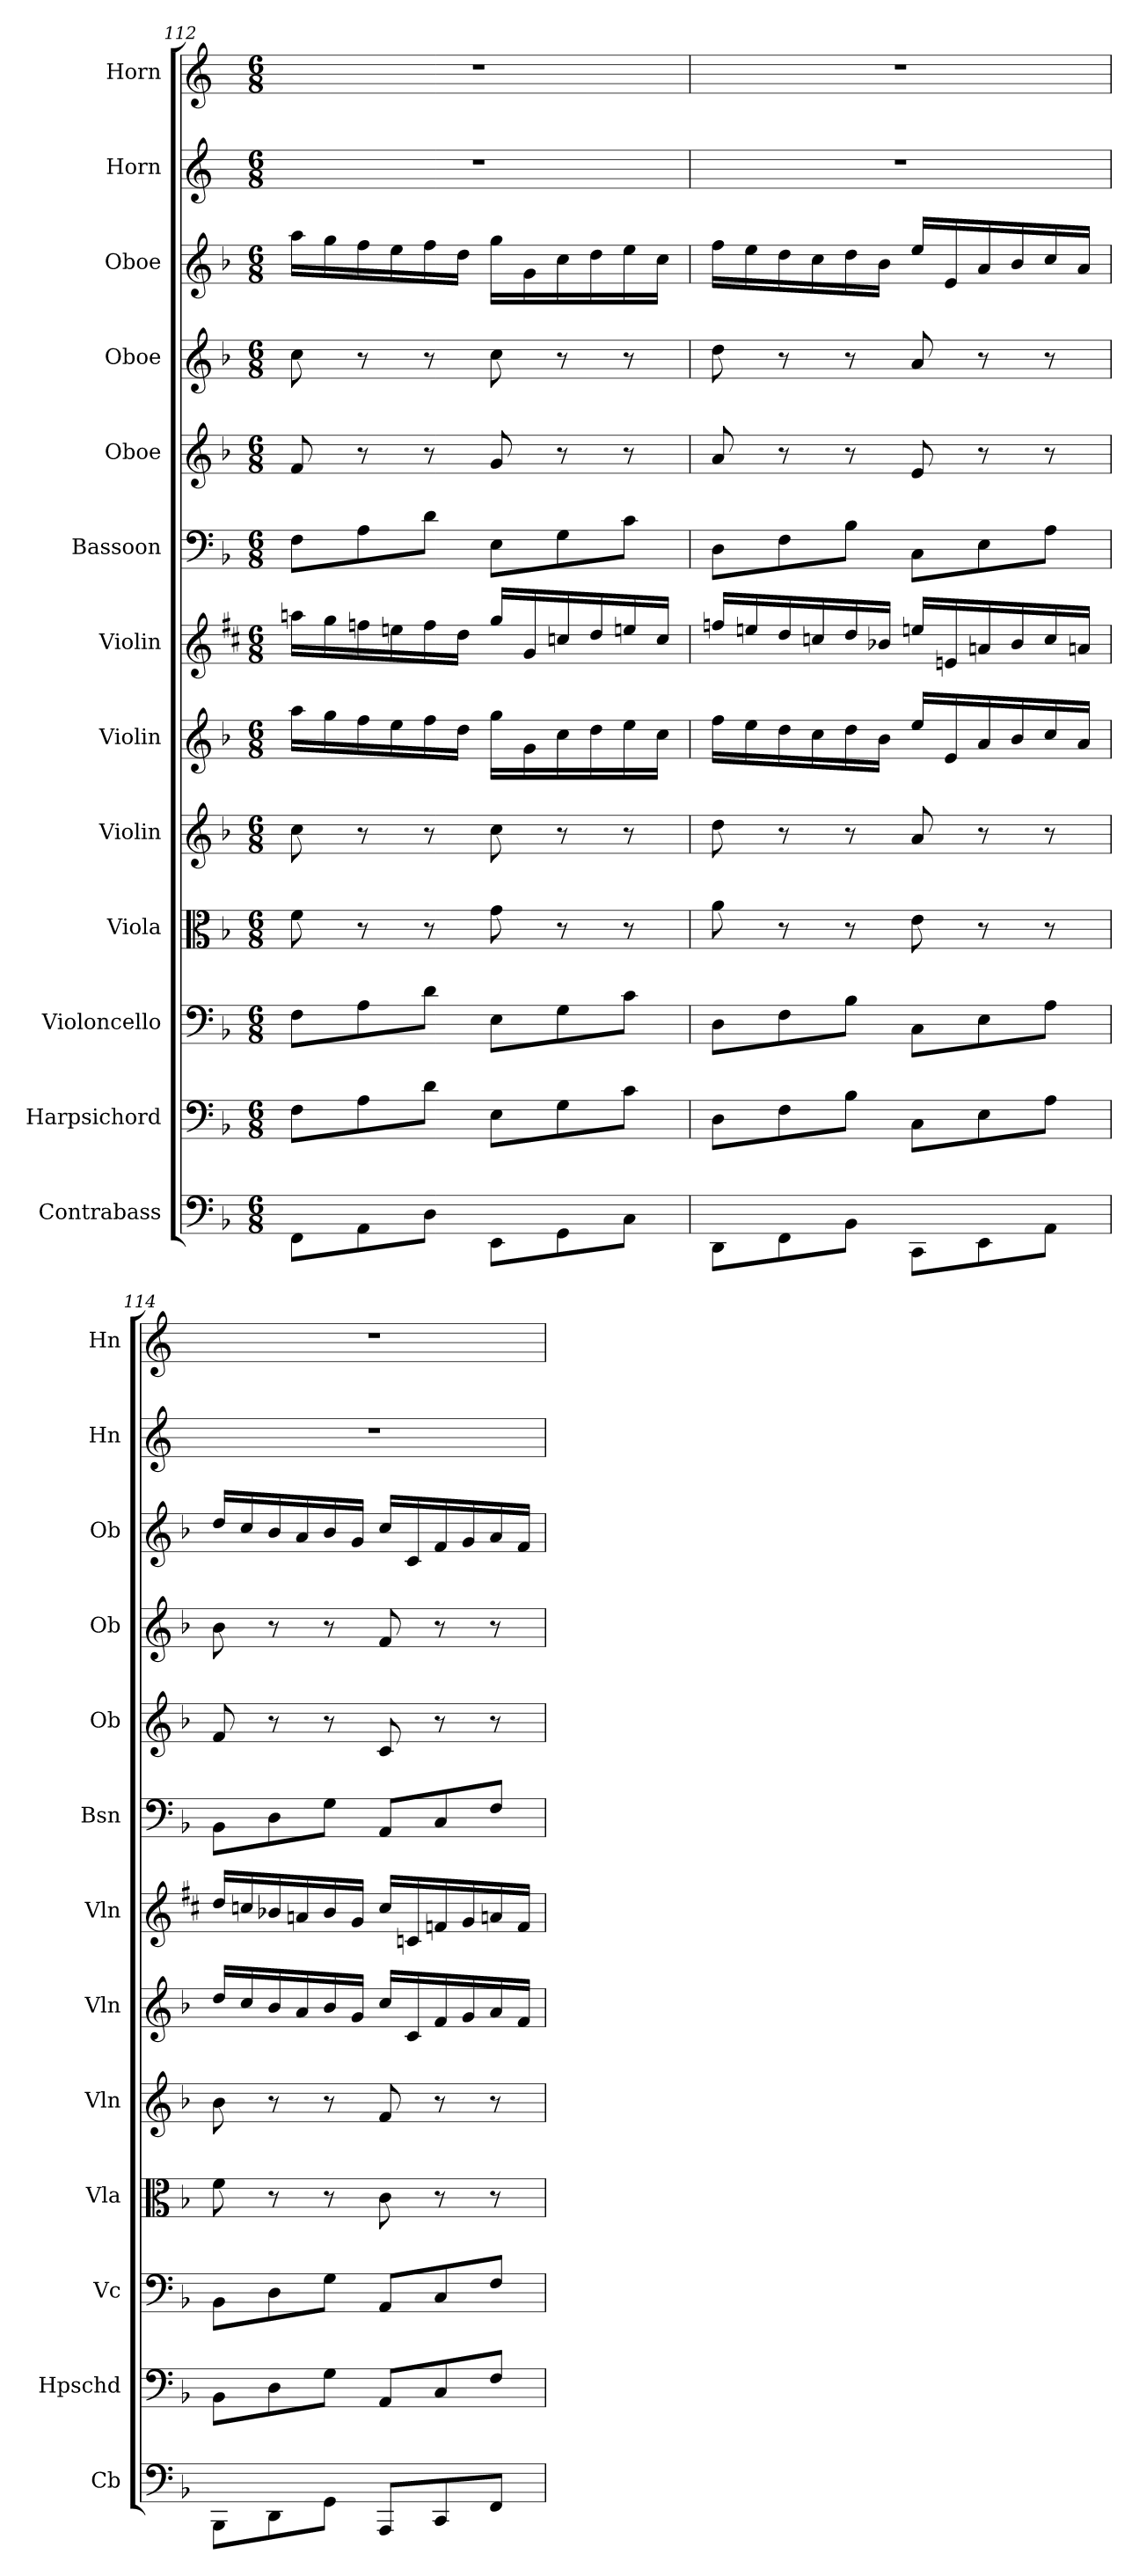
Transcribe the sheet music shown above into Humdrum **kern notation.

**kern	**kern	**kern	**kern	**kern	**kern	**kern	**kern	**kern	**kern	**kern	**kern	**kern
*part13	*part12	*part11	*part10	*part9	*part8	*part7	*part6	*part5	*part4	*part3	*part2	*part1
*staff13	*staff12	*staff11	*staff10	*staff9	*staff8	*staff7	*staff6	*staff5	*staff4	*staff3	*staff2	*staff1
*I"Contrabass	*I"Harpsichord	*I"Violoncello	*I"Viola	*I"Violin	*I"Violin	*I"Violin	*I"Bassoon	*I"Oboe	*I"Oboe	*I"Oboe	*I"Horn	*I"Horn
*I'Cb	*I'Hpschd	*I'Vc	*I'Vla	*I'Vln	*I'Vln	*I'Vln	*I'Bsn	*I'Ob	*I'Ob	*I'Ob	*I'Hn	*I'Hn
*clefF4	*clefF4	*clefF4	*clefC3	*clefG2	*clefG2	*clefG2	*clefF4	*clefG2	*clefG2	*clefG2	*clefG2	*clefG2
*ITrd7c12	*	*	*	*	*	*	*	*	*	*	*ITrd4c7	*ITrd4c7
*k[b-]	*k[b-]	*k[b-]	*k[b-]	*k[b-]	*k[b-]	*k[f#c#]	*k[b-]	*k[b-]	*k[b-]	*k[b-]	*k[b-]	*k[b-]
*F:	*F:	*F:	*F:	*F:	*F:	*D:	*F:	*F:	*F:	*F:	*F:	*F:
*M6/8	*M6/8	*M6/8	*M6/8	*M6/8	*M6/8	*M6/8	*M6/8	*M6/8	*M6/8	*M6/8	*M6/8	*M6/8
=112	=112	=112	=112	=112	=112	=112	=112	=112	=112	=112	=112	=112
8FFF\L	8F\L	8F\L	8f\	8cc\	16aa\LL	16aan\LL	8F\L	8f/	8cc\	16aa\LL	2.r	2.r
.	.	.	.	.	16gg\	16gg\	.	.	.	16gg\	.	.
8AAA\	8A\	8A\	8r	8r	16ff\	16ffn\	8A\	8r	8r	16ff\	.	.
.	.	.	.	.	16ee\	16een\	.	.	.	16ee\	.	.
8DD\J	8d\J	8d\J	8r	8r	16ff\	16ff\	8d\J	8r	8r	16ff\	.	.
.	.	.	.	.	16dd\JJ	16dd\JJ	.	.	.	16dd\JJ	.	.
8EEE\L	8E\L	8E\L	8g\	8cc\	16gg\LL	16gg/LL	8E\L	8g/	8cc\	16gg\LL	.	.
.	.	.	.	.	16g\	16g/	.	.	.	16g\	.	.
8GGG\	8G\	8G\	8r	8r	16cc\	16ccn/	8G\	8r	8r	16cc\	.	.
.	.	.	.	.	16dd\	16dd/	.	.	.	16dd\	.	.
8CC\J	8c\J	8c\J	8r	8r	16ee\	16een/	8c\J	8r	8r	16ee\	.	.
.	.	.	.	.	16cc\JJ	16cc/JJ	.	.	.	16cc\JJ	.	.
=113	=113	=113	=113	=113	=113	=113	=113	=113	=113	=113	=113	=113
8DDD\L	8D\L	8D\L	8a\	8dd\	16ff\LL	16ffn/LL	8D\L	8a/	8dd\	16ff\LL	2.r	2.r
.	.	.	.	.	16ee\	16een/	.	.	.	16ee\	.	.
8FFF\	8F\	8F\	8r	8r	16dd\	16dd/	8F\	8r	8r	16dd\	.	.
.	.	.	.	.	16cc\	16ccn/	.	.	.	16cc\	.	.
8BBB-\J	8B-\J	8B-\J	8r	8r	16dd\	16dd/	8B-\J	8r	8r	16dd\	.	.
.	.	.	.	.	16b-\JJ	16b-X/JJ	.	.	.	16b-\JJ	.	.
8CCC\L	8C\L	8C\L	8e\	8a/	16ee/LL	16een/LL	8C\L	8e/	8a/	16ee/LL	.	.
.	.	.	.	.	16e/	16en/	.	.	.	16e/	.	.
8EEE\	8E\	8E\	8r	8r	16a/	16an/	8E\	8r	8r	16a/	.	.
.	.	.	.	.	16b-/	16b-/	.	.	.	16b-/	.	.
8AAA\J	8A\J	8A\J	8r	8r	16cc/	16cc/	8A\J	8r	8r	16cc/	.	.
.	.	.	.	.	16a/JJ	16an/JJ	.	.	.	16a/JJ	.	.
=114	=114	=114	=114	=114	=114	=114	=114	=114	=114	=114	=114	=114
8BBBB-\L	8BB-\L	8BB-\L	8f\	8b-\	16dd/LL	16dd/LL	8BB-\L	8f/	8b-\	16dd/LL	2.r	2.r
.	.	.	.	.	16cc/	16ccn/	.	.	.	16cc/	.	.
8DDD\	8D\	8D\	8r	8r	16b-/	16b-X/	8D\	8r	8r	16b-/	.	.
.	.	.	.	.	16a/	16an/	.	.	.	16a/	.	.
8GGG\J	8G\J	8G\J	8r	8r	16b-/	16b-/	8G\J	8r	8r	16b-/	.	.
.	.	.	.	.	16g/JJ	16g/JJ	.	.	.	16g/JJ	.	.
8AAAA/L	8AA/L	8AA/L	8c\	8f/	16cc/LL	16cc/LL	8AA/L	8c/	8f/	16cc/LL	.	.
.	.	.	.	.	16c/	16cn/	.	.	.	16c/	.	.
8CCC/	8C/	8C/	8r	8r	16f/	16fn/	8C/	8r	8r	16f/	.	.
.	.	.	.	.	16g/	16g/	.	.	.	16g/	.	.
8FFF/J	8F/J	8F/J	8r	8r	16a/	16an/	8F/J	8r	8r	16a/	.	.
.	.	.	.	.	16f/JJ	16f/JJ	.	.	.	16f/JJ	.	.
=	=	=	=	=	=	=	=	=	=	=	=	=
*-	*-	*-	*-	*-	*-	*-	*-	*-	*-	*-	*-	*-
